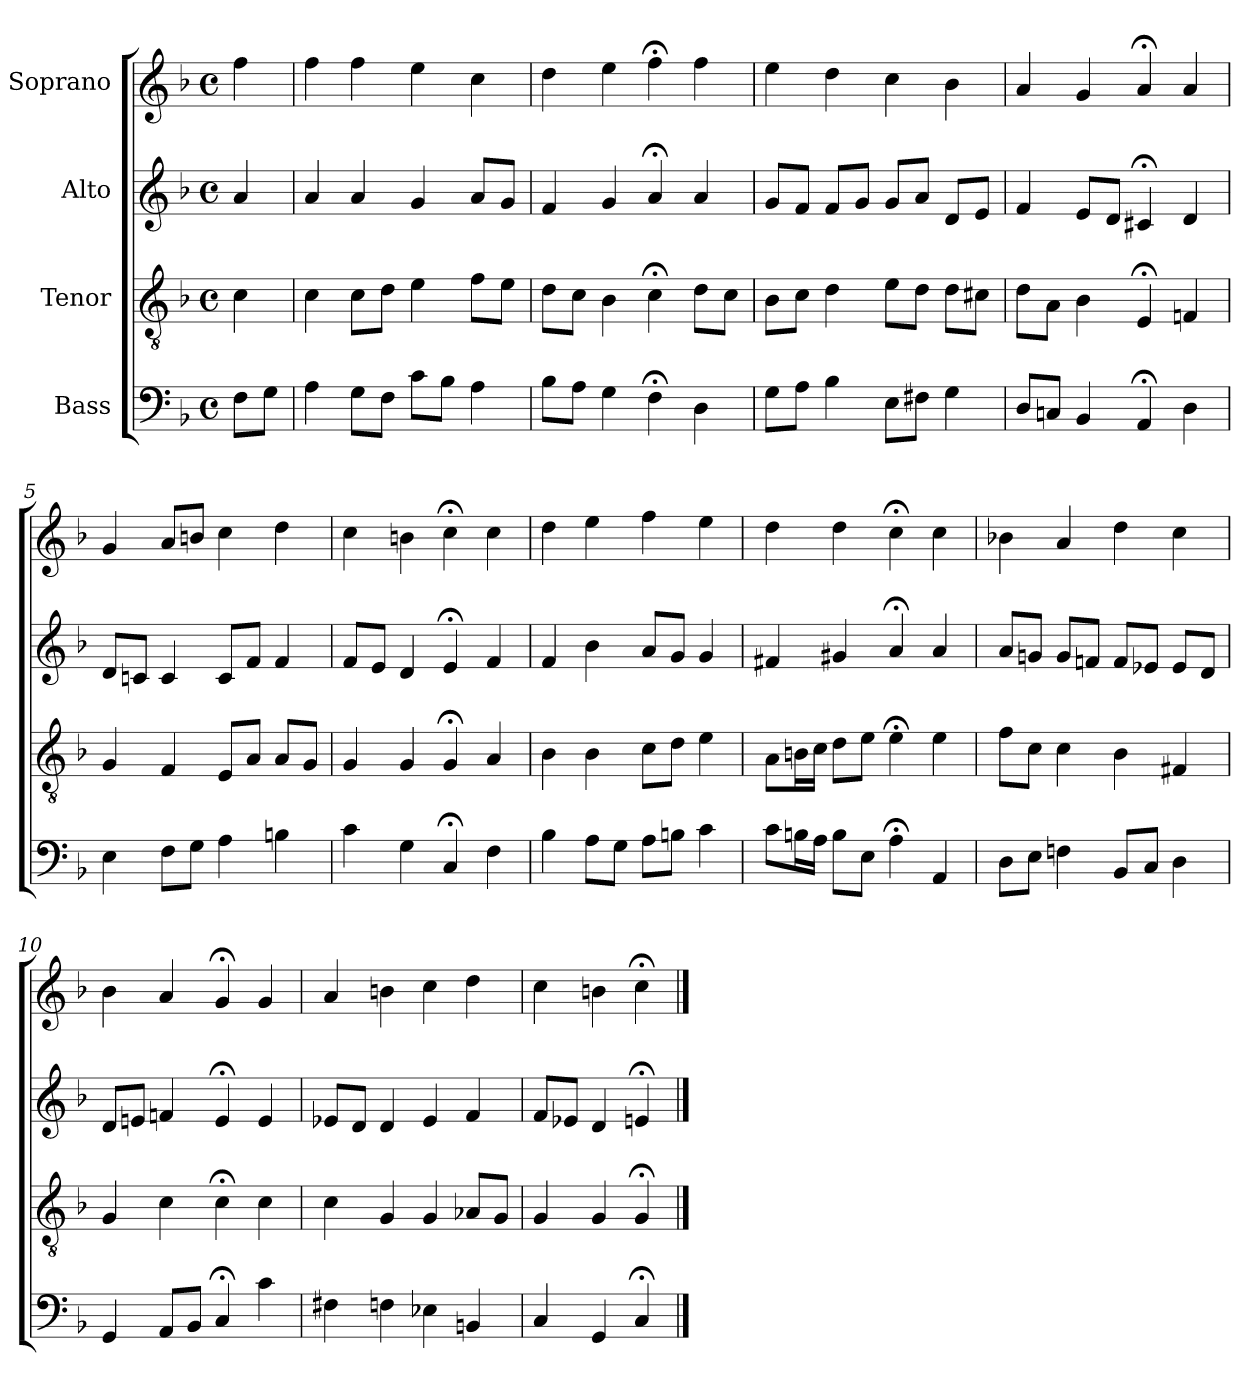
**kern	**kern	**kern	**kern
*part4	*part3	*part2	*part1
*staff4	*staff3	*staff2	*staff1
*I"Bass	*I"Tenor	*I"Alto	*I"Soprano
*clefF4	*clefGv2	*clefG2	*clefG2
*k[b-]	*k[b-]	*k[b-]	*k[b-]
*M4/4	*M4/4	*M4/4	*M4/4
*met(c)	*met(c)	*met(c)	*met(c)
=	=	=	=
8FL	4c	4a	4ff
8GJ	.	.	.
=1	=1	=1	=1
4A	4c	4a	4ff
8GL	8cL	4a	4ff
8FJ	8dJ	.	.
8cL	4e	4g	4ee
8B-J	.	.	.
4A	8fL	8aL	4cc
.	8eJ	8gJ	.
=2	=2	=2	=2
8B-L	8dL	4f	4dd
8AJ	8cJ	.	.
4G	4B-	4g	4ee
4F;<	4c;<	4a;<	4ff;<
4D	8dL	4a	4ff
.	8cJ	.	.
=3	=3	=3	=3
8GL	8B-L	8gL	4ee
8AJ	8cJ	8fJ	.
4B-	4d	8fL	4dd
.	.	8gJ	.
8EL	8eL	8gL	4cc
8F#XJ	8dJ	8aJ	.
4G	8dL	8dL	4b-
.	8c#XJ	8eJ	.
=4	=4	=4	=4
8DL	8dL	4f	4a
8CnJ	8AJ	.	.
4BB-	4B-	8eL	4g
.	.	8dJ	.
4AA;<	4E;<	4c#X;<	4a;<
4D	4Fn	4d	4a
=5	=5	=5	=5
4E	4G	8dL	4g
.	.	8cnJ	.
8FL	4F	4c	8aL
8GJ	.	.	8bnJ
4A	8EL	8cL	4cc
.	8AJ	8fJ	.
4Bn	8AL	4f	4dd
.	8GJ	.	.
=6	=6	=6	=6
4c	4G	8fL	4cc
.	.	8eJ	.
4G	4G	4d	4bn
4C;<	4G;<	4e;<	4cc;<
4F	4A	4f	4cc
=7	=7	=7	=7
4B-	4B-	4f	4dd
8AL	4B-	4b-	4ee
8GJ	.	.	.
8AL	8cL	8aL	4ff
8BnJ	8dJ	8gJ	.
4c	4e	4g	4ee
=8	=8	=8	=8
8cL	8AL	4f#X	4dd
16BnL	16BnL	.	.
16AJJ	16cJJ	.	.
8BL	8dL	4g#X	4dd
8EJ	8eJ	.	.
4A;<	4e;<	4a;<	4cc;<
4AA	4e	4a	4cc
=9	=9	=9	=9
8DL	8fL	8aL	4b-X
8EJ	8cJ	8gnJ	.
4Fn	4c	8gL	4a
.	.	8fnJ	.
8BB-L	4B-	8fL	4dd
8CJ	.	8e-XJ	.
4D	4F#X	8e-L	4cc
.	.	8dJ	.
=10	=10	=10	=10
4GG	4G	8dL	4b-
.	.	8enJ	.
8AAL	4c	4fn	4a
8BB-J	.	.	.
4C;<	4c;<	4e;<	4g;<
4c	4c	4e	4g
=11	=11	=11	=11
4F#X	4c	8e-XL	4a
.	.	8dJ	.
4Fn	4G	4d	4bn
4E-X	4G	4e-	4cc
4BBn	8A-XL	4f	4dd
.	8GJ	.	.
=12	=12	=12	=12
4C	4G	8fL	4cc
.	.	8e-XJ	.
4GG	4G	4d	4bn
4C;<	4G;<	4en;<	4cc;<
==	==	==	==
*-	*-	*-	*-
